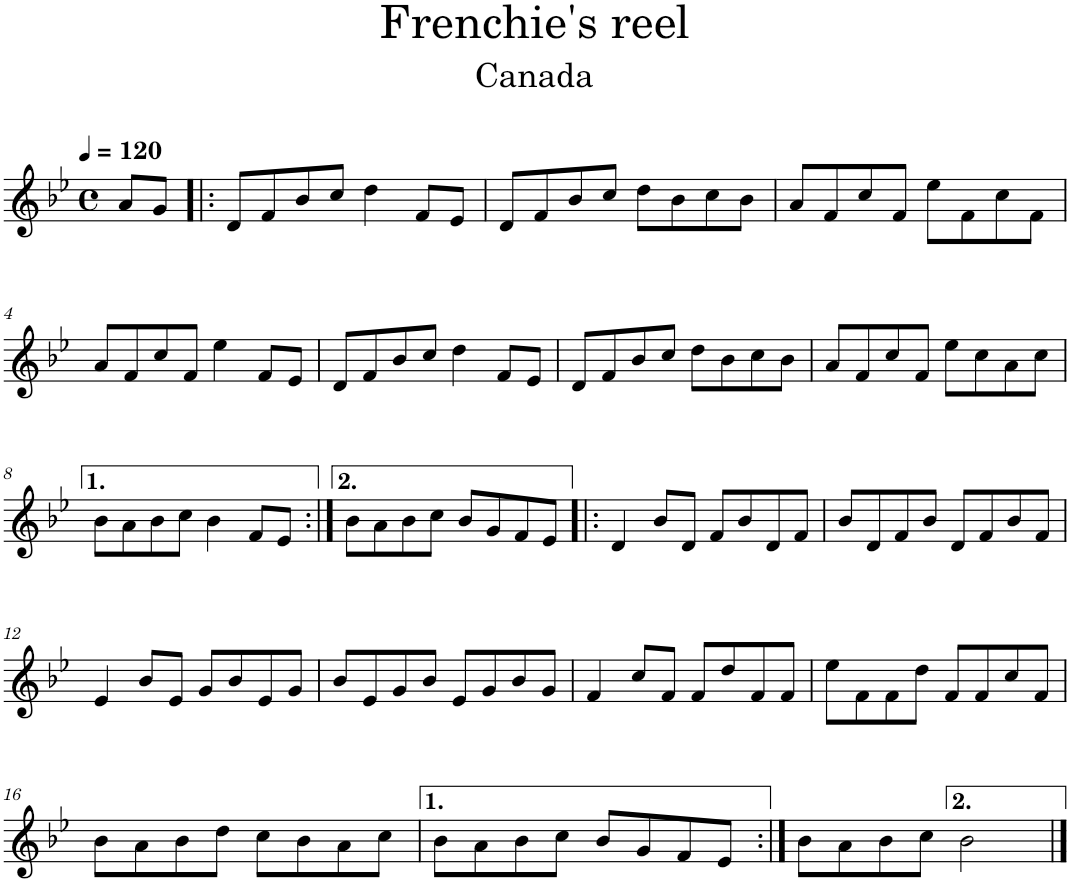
**kern
*part1
*staff1
*I"Flute
*I'Fl.
*clefG2
*k[b-e-]
*M4/4
*met(c)
*MM120
=
8a/L
8g/J
=1!|:
8d/L
8f/
8b-/
8cc/J
4dd\
8f/L
8e-/J
=2
8d/L
8f/
8b-/
8cc/J
8dd\L
8b-\
8cc\
8b-\J
=3
8a/L
8f/
8cc/
8f/J
8ee-\L
8f\
8cc\
8f\J
!!LO:LB:g=z
=4
8a/L
8f/
8cc/
8f/J
4ee-\
8f/L
8e-/J
=5
8d/L
8f/
8b-/
8cc/J
4dd\
8f/L
8e-/J
=6
8d/L
8f/
8b-/
8cc/J
8dd\L
8b-\
8cc\
8b-\J
=7
8a/L
8f/
8cc/
8f/J
8ee-\L
8cc\
8a\
8cc\J
!!LO:LB:g=z
=8
8b-\L
8a\
8b-\
8cc\J
4b-\
8f/L
8e-/J
=9:|!
8b-\L
8a\
8b-\
8cc\J
8b-/L
8g/
8f/
8e-/J
=10!|:
4d/
8b-/L
8d/J
8f/L
8b-/
8d/
8f/J
=11
8b-/L
8d/
8f/
8b-/J
8d/L
8f/
8b-/
8f/J
!!LO:LB:g=z
=12
4e-/
8b-/L
8e-/J
8g/L
8b-/
8e-/
8g/J
=13
8b-/L
8e-/
8g/
8b-/J
8e-/L
8g/
8b-/
8g/J
=14
4f/
8cc/L
8f/J
8f/L
8dd/
8f/
8f/J
=15
8ee-\L
8f\
8f\
8dd\J
8f/L
8f/
8cc/
8f/J
!!LO:LB:g=z
=16
8b-\L
8a\
8b-\
8dd\J
8cc\L
8b-\
8a\
8cc\J
=17
8b-\L
8a\
8b-\
8cc\J
8b-/L
8g/
8f/
8e-/J
=18:|!
8b-\L
8a\
8b-\
8cc\J
2b-\
==
*-
